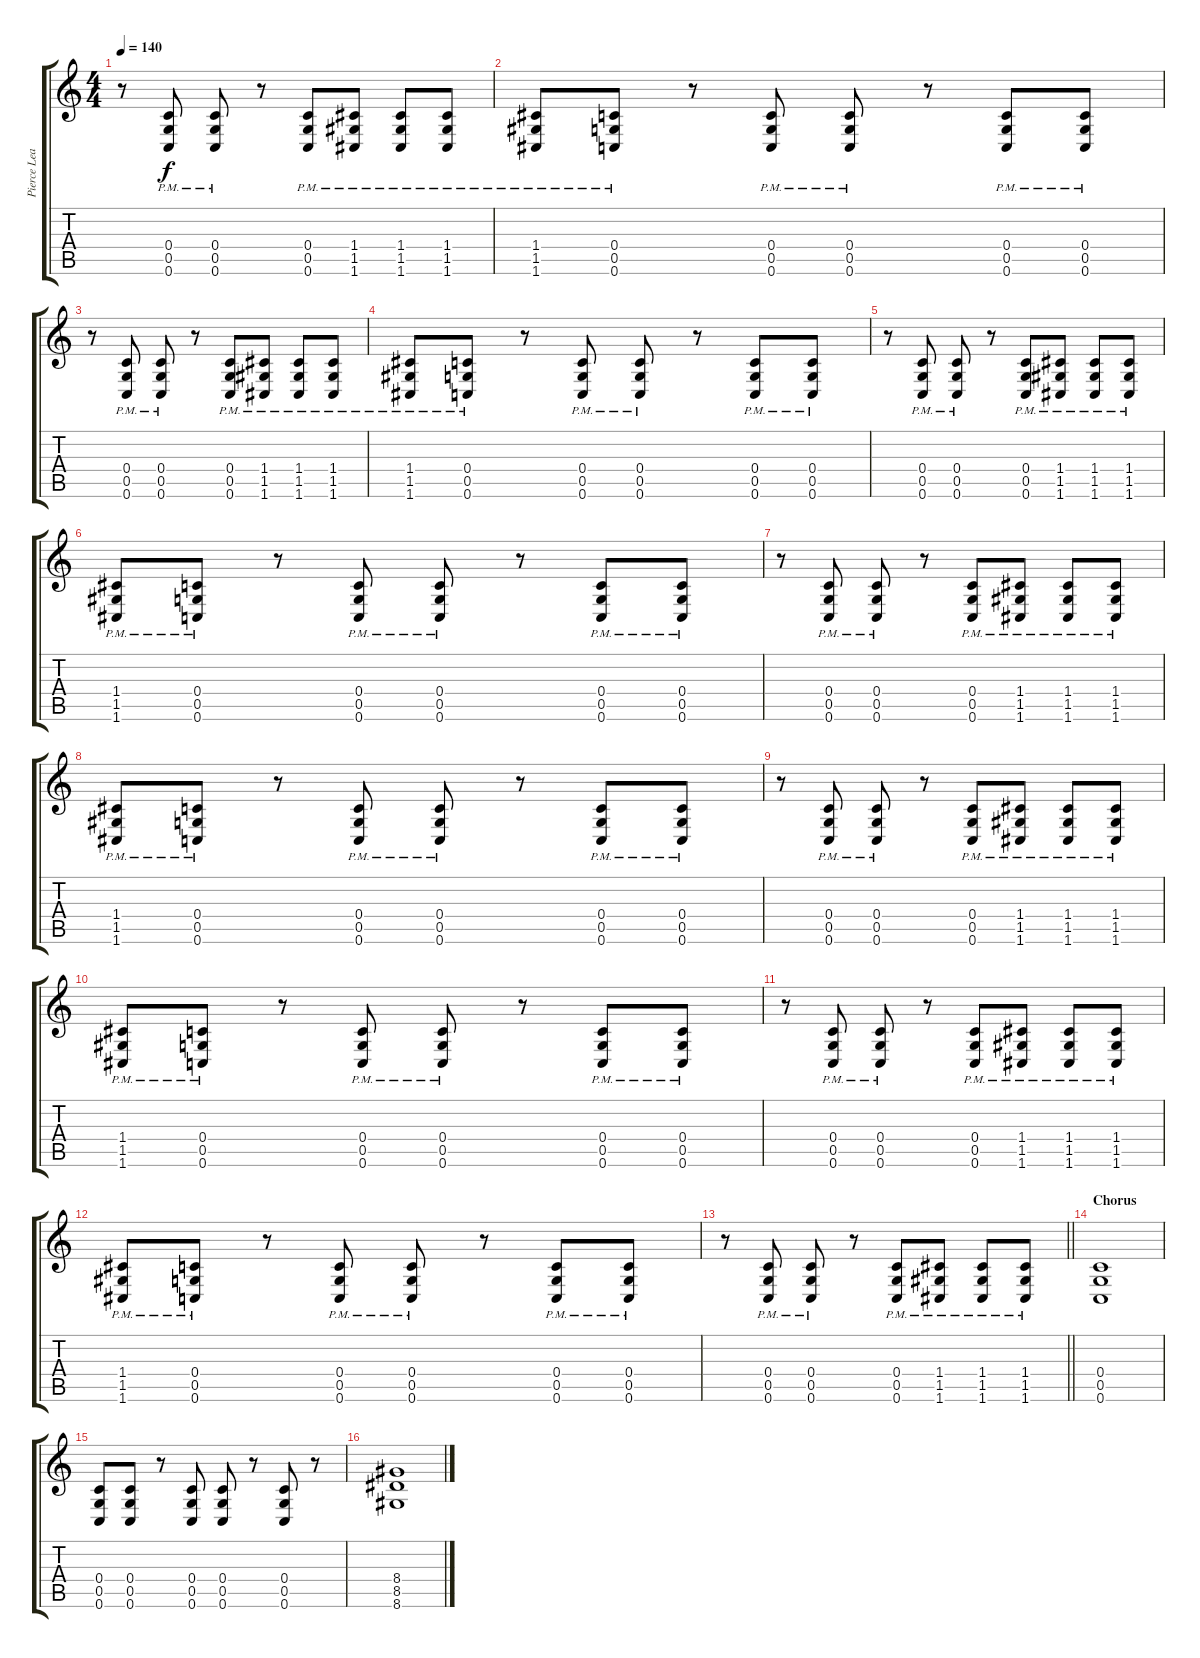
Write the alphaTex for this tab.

\track ("Pierce Lead" "Pierce Lea") {instrument distortionguitar}
\staff {score tabs}
\tuning (D4 A3 F3 C3 G2 C2) {hide}
\ts (4 4)
\tempo 140
\clef g2
\ks c
r.8{dy f} (0.4{pm} 0.5{pm} 0.6{pm}).8 (0.4{pm} 0.5{pm} 0.6{pm}).8 r.8 (0.4{pm} 0.5{pm} 0.6{pm}).8 (1.4{pm} 1.5{pm} 1.6{pm}).8 (1.4{pm} 1.5{pm} 1.6{pm}).8 (1.4{pm} 1.5{pm} 1.6{pm}).8 |
(1.4{pm} 1.5{pm} 1.6{pm}).8 (0.4{pm} 0.5{pm} 0.6{pm}).8 r.8 (0.4{pm} 0.5{pm} 0.6{pm}).8 (0.4{pm} 0.5{pm} 0.6{pm}).8 r.8 (0.4{pm} 0.5{pm} 0.6{pm}).8 (0.4{pm} 0.5{pm} 0.6{pm}).8 |
r.8 (0.4{pm} 0.5{pm} 0.6{pm}).8 (0.4{pm} 0.5{pm} 0.6{pm}).8 r.8 (0.4{pm} 0.5{pm} 0.6{pm}).8 (1.4{pm} 1.5{pm} 1.6{pm}).8 (1.4{pm} 1.5{pm} 1.6{pm}).8 (1.4{pm} 1.5{pm} 1.6{pm}).8 |
(1.4{pm} 1.5{pm} 1.6{pm}).8 (0.4{pm} 0.5{pm} 0.6{pm}).8 r.8 (0.4{pm} 0.5{pm} 0.6{pm}).8 (0.4{pm} 0.5{pm} 0.6{pm}).8 r.8 (0.4{pm} 0.5{pm} 0.6{pm}).8 (0.4{pm} 0.5{pm} 0.6{pm}).8 |
r.8 (0.4{pm} 0.5{pm} 0.6{pm}).8 (0.4{pm} 0.5{pm} 0.6{pm}).8 r.8 (0.4{pm} 0.5{pm} 0.6{pm}).8 (1.4{pm} 1.5{pm} 1.6{pm}).8 (1.4{pm} 1.5{pm} 1.6{pm}).8 (1.4{pm} 1.5{pm} 1.6{pm}).8 |
(1.4{pm} 1.5{pm} 1.6{pm}).8 (0.4{pm} 0.5{pm} 0.6{pm}).8 r.8 (0.4{pm} 0.5{pm} 0.6{pm}).8 (0.4{pm} 0.5{pm} 0.6{pm}).8 r.8 (0.4{pm} 0.5{pm} 0.6{pm}).8 (0.4{pm} 0.5{pm} 0.6{pm}).8 |
r.8 (0.4{pm} 0.5{pm} 0.6{pm}).8 (0.4{pm} 0.5{pm} 0.6{pm}).8 r.8 (0.4{pm} 0.5{pm} 0.6{pm}).8 (1.4{pm} 1.5{pm} 1.6{pm}).8 (1.4{pm} 1.5{pm} 1.6{pm}).8 (1.4{pm} 1.5{pm} 1.6{pm}).8 |
(1.4{pm} 1.5{pm} 1.6{pm}).8 (0.4{pm} 0.5{pm} 0.6{pm}).8 r.8 (0.4{pm} 0.5{pm} 0.6{pm}).8 (0.4{pm} 0.5{pm} 0.6{pm}).8 r.8 (0.4{pm} 0.5{pm} 0.6{pm}).8 (0.4{pm} 0.5{pm} 0.6{pm}).8 |
r.8 (0.4{pm} 0.5{pm} 0.6{pm}).8 (0.4{pm} 0.5{pm} 0.6{pm}).8 r.8 (0.4{pm} 0.5{pm} 0.6{pm}).8 (1.4{pm} 1.5{pm} 1.6{pm}).8 (1.4{pm} 1.5{pm} 1.6{pm}).8 (1.4{pm} 1.5{pm} 1.6{pm}).8 |
(1.4{pm} 1.5{pm} 1.6{pm}).8 (0.4{pm} 0.5{pm} 0.6{pm}).8 r.8 (0.4{pm} 0.5{pm} 0.6{pm}).8 (0.4{pm} 0.5{pm} 0.6{pm}).8 r.8 (0.4{pm} 0.5{pm} 0.6{pm}).8 (0.4{pm} 0.5{pm} 0.6{pm}).8 |
r.8 (0.4{pm} 0.5{pm} 0.6{pm}).8 (0.4{pm} 0.5{pm} 0.6{pm}).8 r.8 (0.4{pm} 0.5{pm} 0.6{pm}).8 (1.4{pm} 1.5{pm} 1.6{pm}).8 (1.4{pm} 1.5{pm} 1.6{pm}).8 (1.4{pm} 1.5{pm} 1.6{pm}).8 |
(1.4{pm} 1.5{pm} 1.6{pm}).8 (0.4{pm} 0.5{pm} 0.6{pm}).8 r.8 (0.4{pm} 0.5{pm} 0.6{pm}).8 (0.4{pm} 0.5{pm} 0.6{pm}).8 r.8 (0.4{pm} 0.5{pm} 0.6{pm}).8 (0.4{pm} 0.5{pm} 0.6{pm}).8 |
\barLineRight lightlight
r.8 (0.4{pm} 0.5{pm} 0.6{pm}).8 (0.4{pm} 0.5{pm} 0.6{pm}).8 r.8 (0.4{pm} 0.5{pm} 0.6{pm}).8 (1.4{pm} 1.5{pm} 1.6{pm}).8 (1.4{pm} 1.5{pm} 1.6{pm}).8 (1.4{pm} 1.5{pm} 1.6{pm}).8 |
\section ("" "Chorus")
(0.4 0.5 0.6).1 |
(0.4 0.5 0.6).8 (0.4 0.5 0.6).8 r.8 (0.4 0.5 0.6).8 (0.4 0.5 0.6).8 r.8 (0.4 0.5 0.6).8 r.8 |
(8.4 8.5 8.6).1
